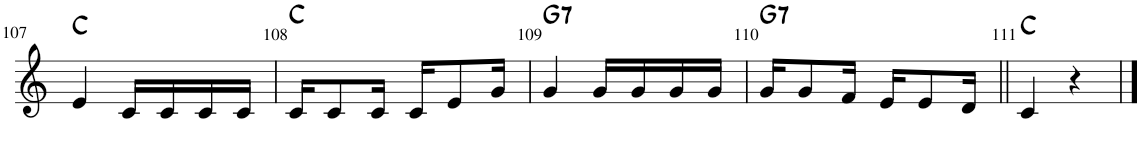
**kern	**harte
*part1	*part1
*staff1	*
*I"Mel.	*
!!LO:PB:g=z
*clefG2	*
*k[]	*
*M2/4	*
=107	=107
!	!LO:H:kt=N.C.
4e/	N
16c/LL	.
16c/	.
16c/	.
16c/JJ	.
=108	=108
!	!LO:H:kt=N.C.
16c/KL	N
8c/	.
16c/Jk	.
16c/KL	.
8e/	.
16g/Jk	.
=109	=109
!	!LO:H:kt=7
4g/	G:7
16g/LL	.
16g/	.
16g/	.
16g/JJ	.
=110	=110
!	!LO:H:kt=7
16g/KL	G:7
8g/	.
16f/Jk	.
16e/KL	.
8e/	.
16d/Jk	.
=111||	=111||
!	!LO:H:kt=N.C.
4c/	N
4r	.
==	==
*-	*-
